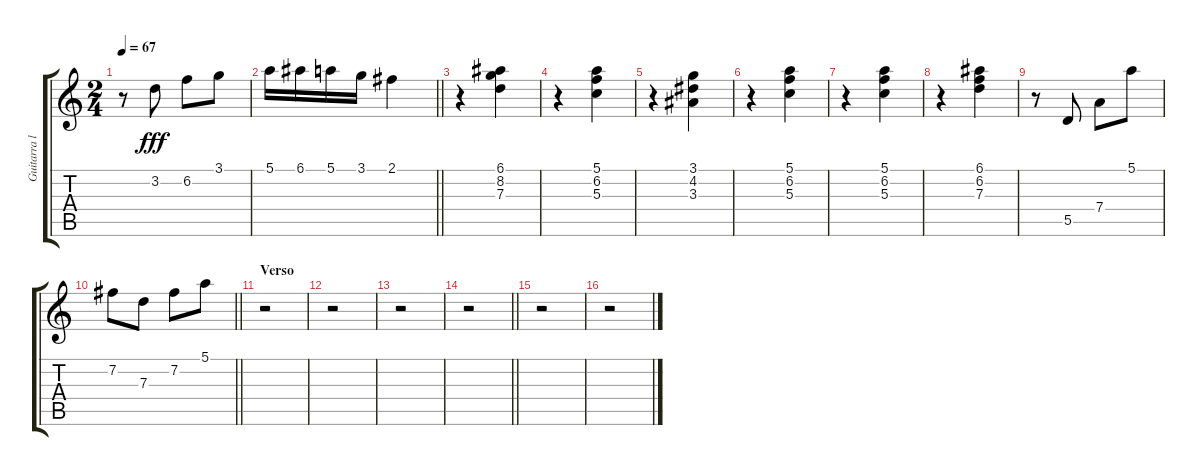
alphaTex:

\track ("Guitarra ll" "Guitarra l") {instrument electricguitarjazz}
\staff {score tabs}
\tuning (E4 B3 G3 D3 A2 E2) {hide}
\ts (2 4)
\tempo 67
\clef g2
\ks c
r.8{dy fff} 3.2.8 6.2.8 3.1.8 |
\barLineRight lightlight
5.1.16 6.1.16 5.1.16 3.1.16 2.1.4 |
r.4 (6.1 8.2 7.3).4 |
r.4 (5.1 6.2 5.3).4 |
r.4 (3.1 4.2 3.3).4 |
r.4 (5.1 6.2 5.3).4 |
r.4 (5.1 6.2 5.3).4 |
r.4 (6.1 6.2 7.3).4 |
r.8 5.5.8 7.4.8 5.1.8 |
\barLineRight lightlight
7.2.8 7.3.8 7.2.8 5.1.8 |
\section ("" "Verso")
r.2 |
r.2 |
r.2 |
\barLineRight lightlight
r.2 |
r.2 |
r.2
